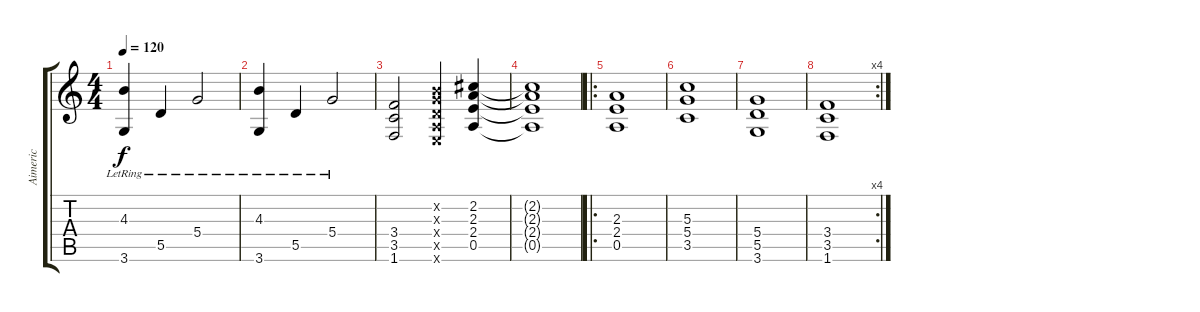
\track ("Aimeric" "Aimeric") {instrument acousticguitarnylon}
\staff {score tabs}
\tuning (E4 B3 G3 D3 A2 E2) {hide}
\ts (4 4)
\tempo 120
\clef g2
\ks c
(4.3{lr} 3.6{lr}).4{dy f} 5.5{lr}.4 5.4{lr}.2 |
(4.3{lr} 3.6{lr}).4 5.5{lr}.4 5.4{lr}.2 |
(3.4 3.5 1.6).2 (0.2{x} 0.3{x} 0.4{x} 0.5{x} 0.6{x}).4 (2.2 2.3 2.4 0.5).4 |
(2.2{t} 2.3{t} 2.4{t} 0.5{t}).1 |
\ro
(2.3 2.4 0.5).1{instrument overdrivenguitar} |
(5.3 5.4 3.5).1 |
(5.4 5.5 3.6).1 |
\rc 4
(3.4 3.5 1.6).1
